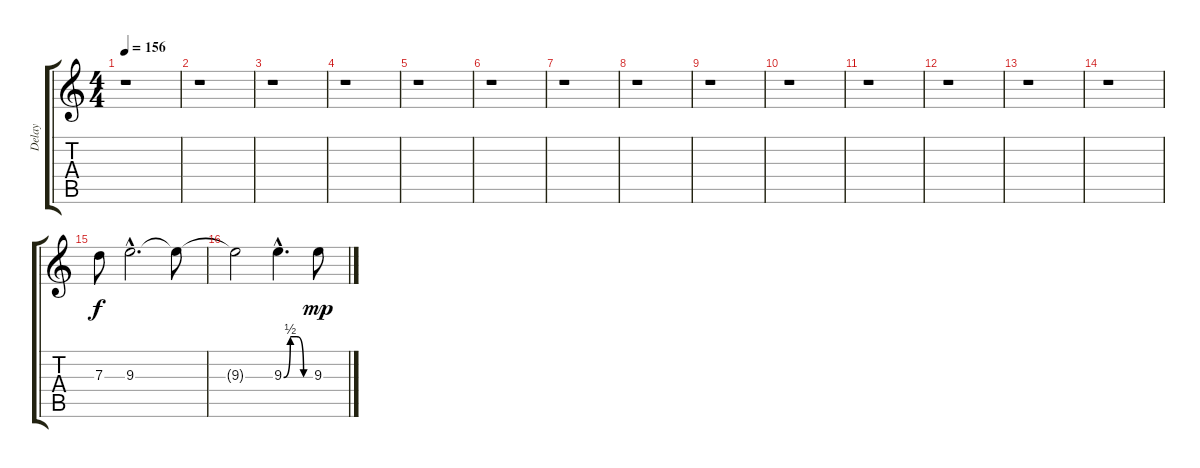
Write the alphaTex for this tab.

\track ("Delay" "Delay") {instrument distortionguitar}
\staff {score tabs}
\tuning (E4 B3 G3 D3 A2 E2) {hide}
\ts (4 4)
\tempo 156
\clef g2
\ks c
r.1{dy f} |
r.1 |
r.1 |
r.1 |
r.1 |
r.1 |
r.1 |
r.1 |
r.1 |
r.1 |
r.1 |
r.1 |
r.1 |
r.1 |
7.3.8{txt ""} 9.3{hac}.2{d} 9.3{t}.8 |
9.3{t}.2 9.3{be (custom 0 0 15 2 30 2 45 0 60 0) hac}.4{d} 9.3.8{dy mp}
